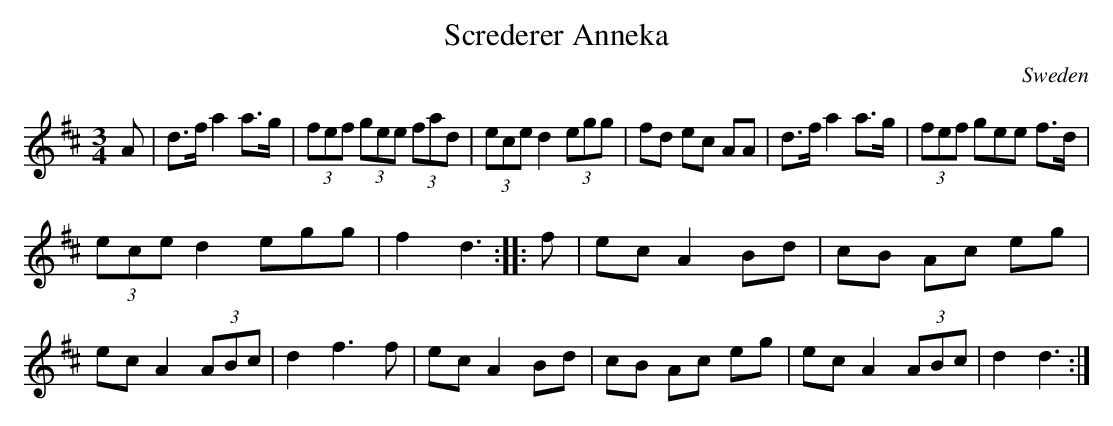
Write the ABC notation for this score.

X:1
T:Screderer Anneka
M:3/4
O:Sweden
K:D major
A|\
d>f a2 a>g | (3fef (3gee (3fad | \
(3ece d2 (3egg | fd ec AA |\
d>f a2 a>g | (3fef gee f>d |
(3ece d2 egg | f2d3 :: \
f| \
ec A2 Bd | cB Ac eg |
ec A2 (3ABc | d2 f3 f | \
ec A2 Bd | cB Ac eg | \
ec A2 (3ABc | d2 d3:|
